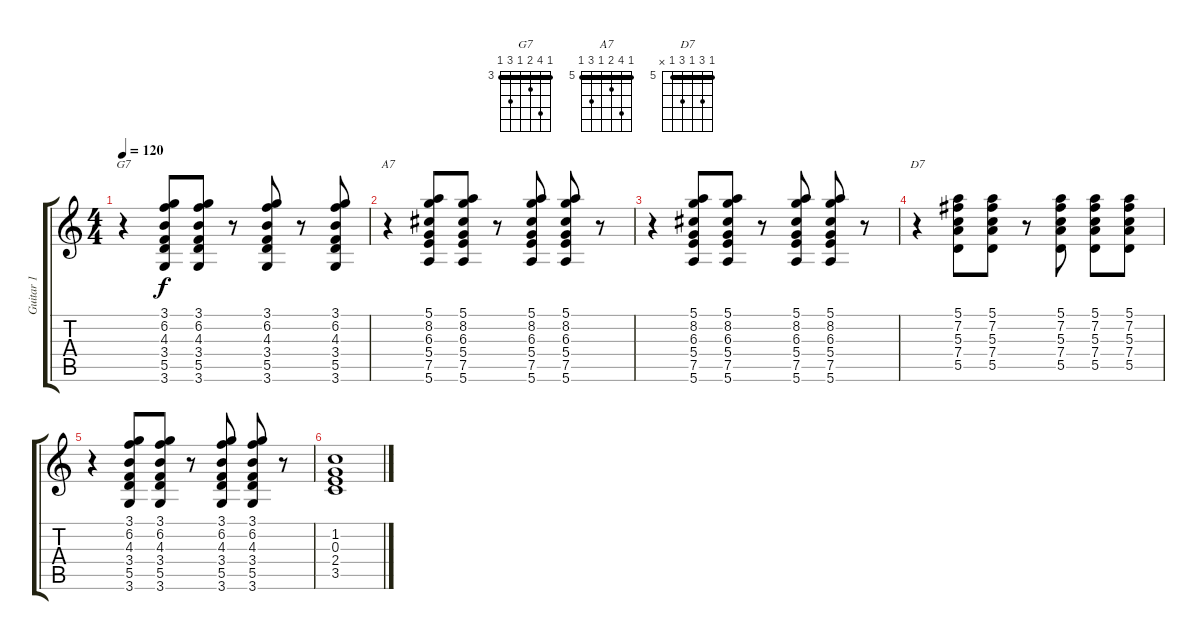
\track ("Guitar 1" "Guitar 1") {instrument electricguitarclean}
\staff {score tabs}
\tuning (E4 B3 G3 D3 A2 E2) {hide}
\chord ("G7" 3 6 4 3 5 3) {firstfret 3 barre 3}
\chord ("A7" 5 8 6 5 7 5) {firstfret 5 barre 5}
\chord ("D7" 5 7 5 7 5 x) {firstfret 5 barre 5}
\ts (4 4)
\tempo 120
\clef g2
\ks c
r.4{ch "G7" dy f} (3.1 6.2 4.3 3.4 5.5 3.6).8 (3.1 6.2 4.3 3.4 5.5 3.6).8 r.8 (3.1 6.2 4.3 3.4 5.5 3.6).8 r.8 (3.1 6.2 4.3 3.4 5.5 3.6).8 |
r.4{ch "A7"} (5.1 8.2 6.3 5.4 7.5 5.6).8 (5.1 8.2 6.3 5.4 7.5 5.6).8 r.8 (5.1 8.2 6.3 5.4 7.5 5.6).8 (5.1 8.2 6.3 5.4 7.5 5.6).8 r.8 |
r.4 (5.1 8.2 6.3 5.4 7.5 5.6).8 (5.1 8.2 6.3 5.4 7.5 5.6).8 r.8 (5.1 8.2 6.3 5.4 7.5 5.6).8 (5.1 8.2 6.3 5.4 7.5 5.6).8 r.8 |
r.4{ch "D7"} (5.1 7.2 5.3 7.4 5.5).8 (5.1 7.2 5.3 7.4 5.5).8 r.8 (5.1 7.2 5.3 7.4 5.5).8 (5.1 7.2 5.3 7.4 5.5).8 (5.1 7.2 5.3 7.4 5.5).8 |
r.4 (3.1 6.2 4.3 3.4 5.5 3.6).8 (3.1 6.2 4.3 3.4 5.5 3.6).8 r.8 (3.1 6.2 4.3 3.4 5.5 3.6).8 (3.1 6.2 4.3 3.4 5.5 3.6).8 r.8 |
(1.2 0.3 2.4 3.5).1
